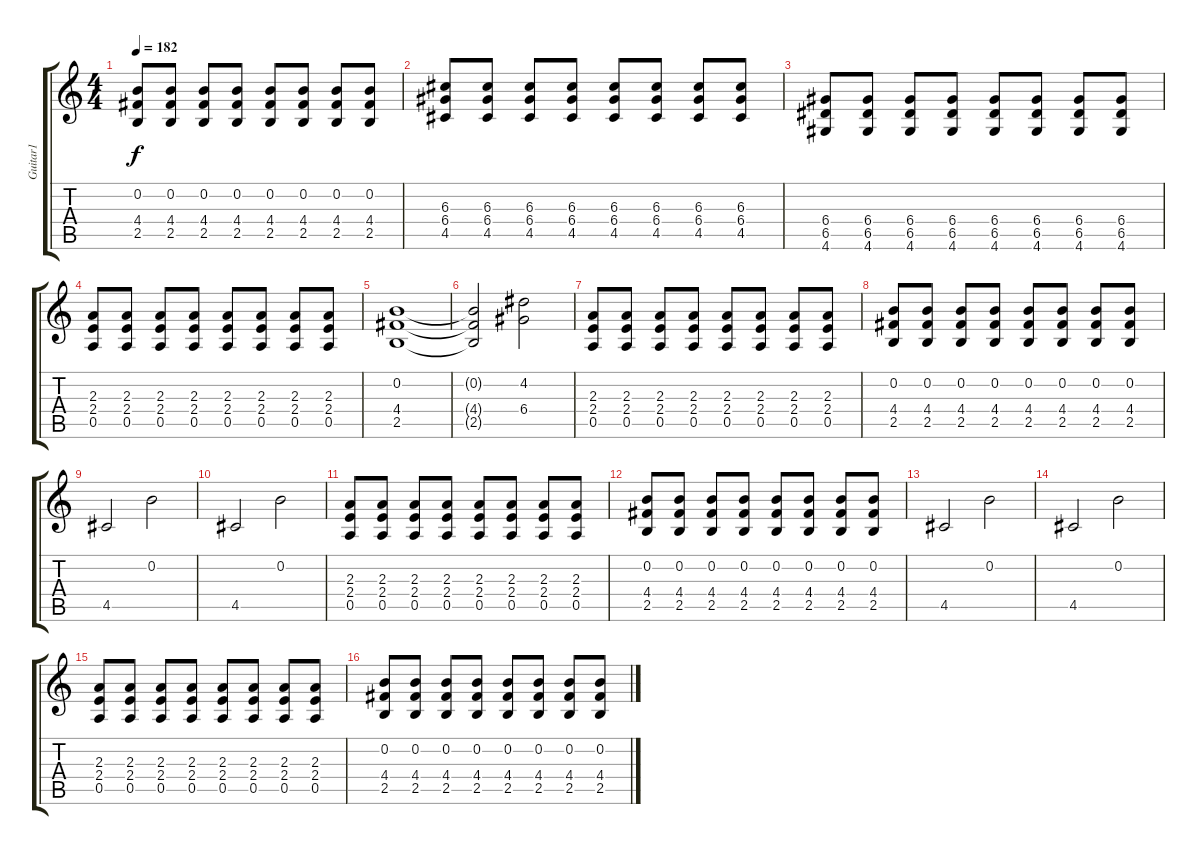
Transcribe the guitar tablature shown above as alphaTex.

\track ("Guitar1" "Guitar1") {instrument distortionguitar}
\staff {score tabs}
\tuning (E4 B3 G3 D3 A2 E2) {hide}
\ts (4 4)
\tempo 182
\clef g2
\ks c
(0.2 4.4 2.5).8{dy f} (0.2 4.4 2.5).8 (0.2 4.4 2.5).8 (0.2 4.4 2.5).8 (0.2 4.4 2.5).8 (0.2 4.4 2.5).8 (0.2 4.4 2.5).8 (0.2 4.4 2.5).8 |
(6.3 6.4 4.5).8 (6.3 6.4 4.5).8 (6.3 6.4 4.5).8 (6.3 6.4 4.5).8 (6.3 6.4 4.5).8 (6.3 6.4 4.5).8 (6.3 6.4 4.5).8 (6.3 6.4 4.5).8 |
(6.4 6.5 4.6).8 (6.4 6.5 4.6).8 (6.4 6.5 4.6).8 (6.4 6.5 4.6).8 (6.4 6.5 4.6).8 (6.4 6.5 4.6).8 (6.4 6.5 4.6).8 (6.4 6.5 4.6).8 |
(2.3 2.4 0.5).8 (2.3 2.4 0.5).8 (2.3 2.4 0.5).8 (2.3 2.4 0.5).8 (2.3 2.4 0.5).8 (2.3 2.4 0.5).8 (2.3 2.4 0.5).8 (2.3 2.4 0.5).8 |
(0.2 4.4 2.5).1 |
(0.2{t} 4.4{t} 2.5{t}).2 (4.2 6.4).2 |
(2.3 2.4 0.5).8 (2.3 2.4 0.5).8 (2.3 2.4 0.5).8 (2.3 2.4 0.5).8 (2.3 2.4 0.5).8 (2.3 2.4 0.5).8 (2.3 2.4 0.5).8 (2.3 2.4 0.5).8 |
(0.2 4.4 2.5).8 (0.2 4.4 2.5).8 (0.2 4.4 2.5).8 (0.2 4.4 2.5).8 (0.2 4.4 2.5).8 (0.2 4.4 2.5).8 (0.2 4.4 2.5).8 (0.2 4.4 2.5).8 |
4.5.2 0.2.2 |
4.5.2 0.2.2 |
(2.3 2.4 0.5).8 (2.3 2.4 0.5).8 (2.3 2.4 0.5).8 (2.3 2.4 0.5).8 (2.3 2.4 0.5).8 (2.3 2.4 0.5).8 (2.3 2.4 0.5).8 (2.3 2.4 0.5).8 |
(0.2 4.4 2.5).8 (0.2 4.4 2.5).8 (0.2 4.4 2.5).8 (0.2 4.4 2.5).8 (0.2 4.4 2.5).8 (0.2 4.4 2.5).8 (0.2 4.4 2.5).8 (0.2 4.4 2.5).8 |
4.5.2 0.2.2 |
4.5.2 0.2.2 |
(2.3 2.4 0.5).8 (2.3 2.4 0.5).8 (2.3 2.4 0.5).8 (2.3 2.4 0.5).8 (2.3 2.4 0.5).8 (2.3 2.4 0.5).8 (2.3 2.4 0.5).8 (2.3 2.4 0.5).8 |
(0.2 4.4 2.5).8 (0.2 4.4 2.5).8 (0.2 4.4 2.5).8 (0.2 4.4 2.5).8 (0.2 4.4 2.5).8 (0.2 4.4 2.5).8 (0.2 4.4 2.5).8 (0.2 4.4 2.5).8
